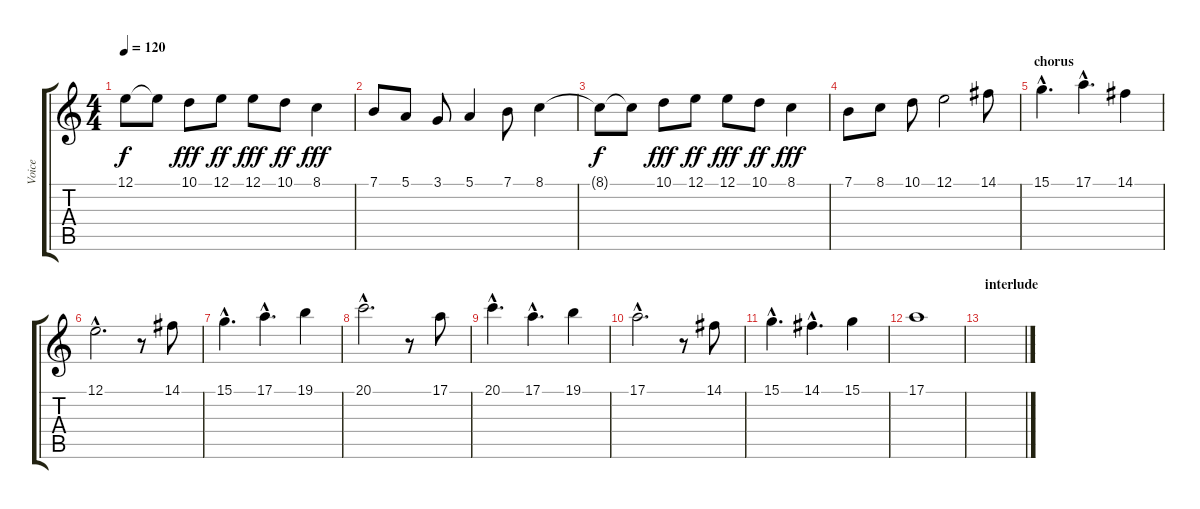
\track ("Voice" "Voice") {instrument choiraahs}
\staff {score tabs}
\tuning (E4 B3 G3 D3 A2 E2) {hide}
\ts (4 4)
\tempo 120
\clef g2
\ks c
12.1{t}.8{dy f} 12.1{t}.8 10.1.8{dy fff} 12.1.8{dy ff} 12.1.8{dy fff} 10.1.8{dy ff} 8.1.4{dy fff} |
7.1.8 5.1.8 3.1.8 5.1.4 7.1.8 8.1.4 |
8.1{t}.8{dy f} 8.1{t}.8 10.1.8{dy fff} 12.1.8{dy ff} 12.1.8{dy fff} 10.1.8{dy ff} 8.1.4{dy fff} |
7.1.8 8.1.8 10.1.8 12.1.2 14.1.8 |
\section ("" "chorus")
15.1{hac}.4{d} 17.1{hac}.4{d} 14.1.4 |
12.1{hac}.2{d} r.8 14.1.8 |
15.1{hac}.4{d} 17.1{hac}.4{d} 19.1.4 |
20.1{hac}.2{d} r.8 17.1.8 |
20.1{hac}.4{d} 17.1{hac}.4{d} 19.1.4 |
17.1{hac}.2{d} r.8 14.1.8 |
15.1{hac}.4{d} 14.1{hac}.4{d} 15.1.4 |
17.1.1 |
\section ("" "interlude")
